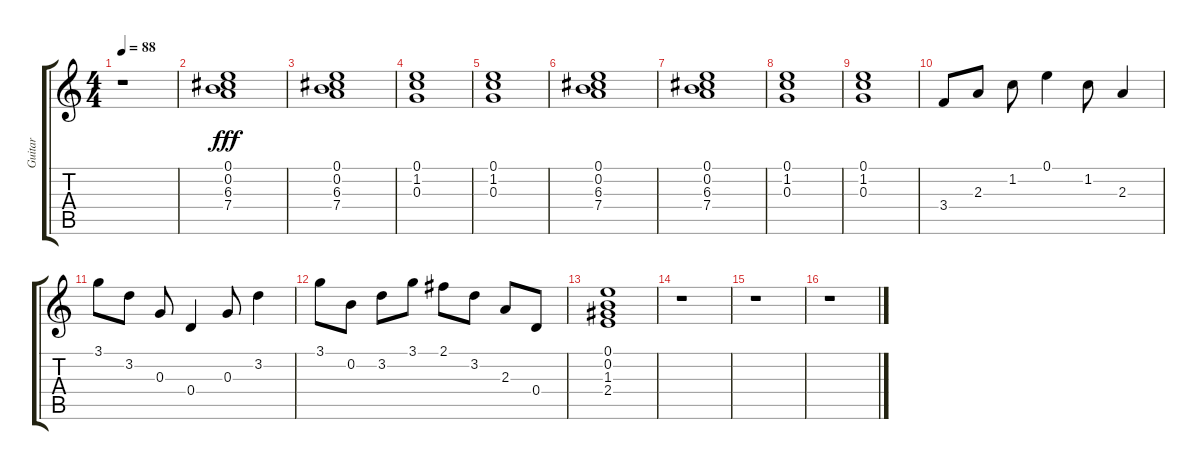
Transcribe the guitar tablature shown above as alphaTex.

\track ("Guitar" "Guitar") {instrument electricguitarclean}
\staff {score tabs}
\tuning (E4 B3 G3 D3 A2 E2) {hide}
\ts (4 4)
\tempo 88
\clef g2
\ks c
r.1{dy fff} |
(0.1 0.2 6.3 7.4).1 |
(0.1 0.2 6.3 7.4).1 |
(0.1 1.2 0.3).1 |
(0.1 1.2 0.3).1 |
(0.1 0.2 6.3 7.4).1 |
(0.1 0.2 6.3 7.4).1 |
(0.1 1.2 0.3).1 |
(0.1 1.2 0.3).1 |
3.4.8 2.3.8 1.2.8 0.1.4 1.2.8 2.3.4 |
3.1.8 3.2.8 0.3.8 0.4.4 0.3.8 3.2.4 |
3.1.8 0.2.8 3.2.8 3.1.8 2.1.8 3.2.8 2.3.8 0.4.8 |
(0.1 0.2 1.3 2.4).1 |
r.1 |
r.1 |
r.1
